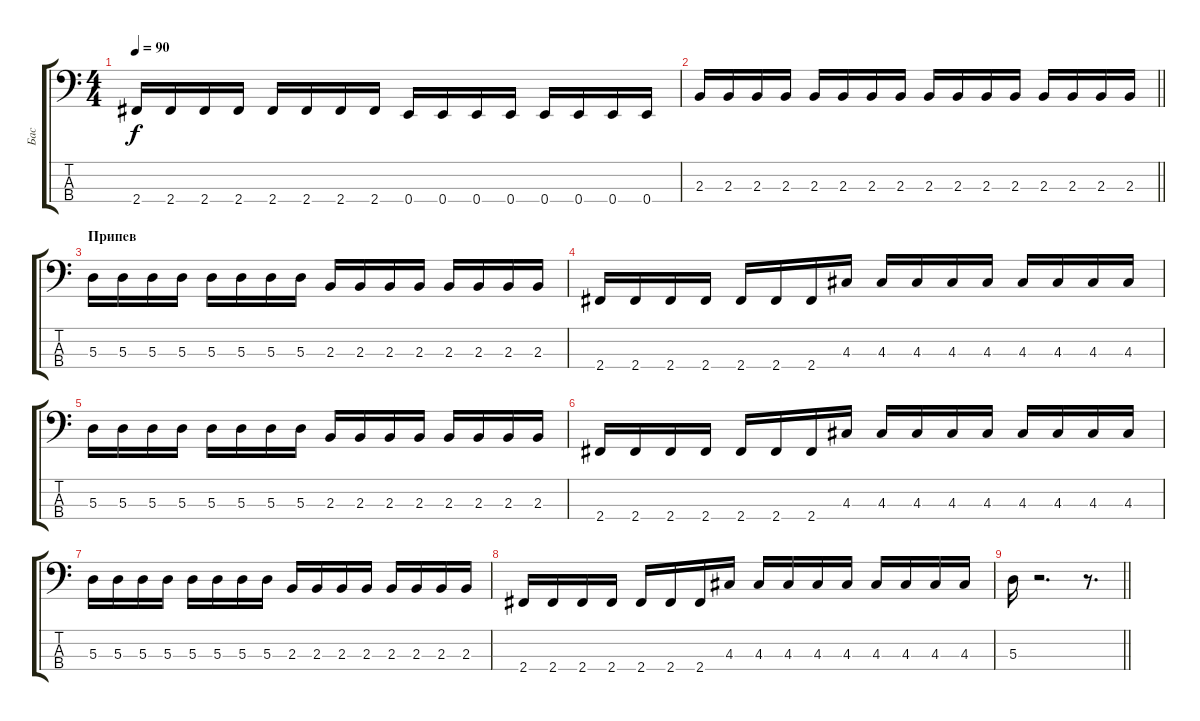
\track ("Бас" "Бас") {instrument electricbassfinger}
\staff {score tabs}
\tuning (G2 D2 A1 E1) {hide}
\ts (4 4)
\tempo 90
\clef f4
\ks c
2.4.16{dy f} 2.4.16 2.4.16 2.4.16 2.4.16 2.4.16 2.4.16 2.4.16 0.4.16 0.4.16 0.4.16 0.4.16 0.4.16 0.4.16 0.4.16 0.4.16 |
\barLineRight lightlight
2.3.16 2.3.16 2.3.16 2.3.16 2.3.16 2.3.16 2.3.16 2.3.16 2.3.16 2.3.16 2.3.16 2.3.16 2.3.16 2.3.16 2.3.16 2.3.16 |
\section ("" "Припев")
5.3.16 5.3.16 5.3.16 5.3.16 5.3.16 5.3.16 5.3.16 5.3.16 2.3.16 2.3.16 2.3.16 2.3.16 2.3.16 2.3.16 2.3.16 2.3.16 |
2.4.16 2.4.16 2.4.16 2.4.16 2.4.16 2.4.16 2.4.16 4.3.16 4.3.16 4.3.16 4.3.16 4.3.16 4.3.16 4.3.16 4.3.16 4.3.16 |
5.3.16 5.3.16 5.3.16 5.3.16 5.3.16 5.3.16 5.3.16 5.3.16 2.3.16 2.3.16 2.3.16 2.3.16 2.3.16 2.3.16 2.3.16 2.3.16 |
2.4.16 2.4.16 2.4.16 2.4.16 2.4.16 2.4.16 2.4.16 4.3.16 4.3.16 4.3.16 4.3.16 4.3.16 4.3.16 4.3.16 4.3.16 4.3.16 |
5.3.16 5.3.16 5.3.16 5.3.16 5.3.16 5.3.16 5.3.16 5.3.16 2.3.16 2.3.16 2.3.16 2.3.16 2.3.16 2.3.16 2.3.16 2.3.16 |
2.4.16 2.4.16 2.4.16 2.4.16 2.4.16 2.4.16 2.4.16 4.3.16 4.3.16 4.3.16 4.3.16 4.3.16 4.3.16 4.3.16 4.3.16 4.3.16 |
\barLineRight lightlight
5.3.16 r.2{d} r.8{d}
